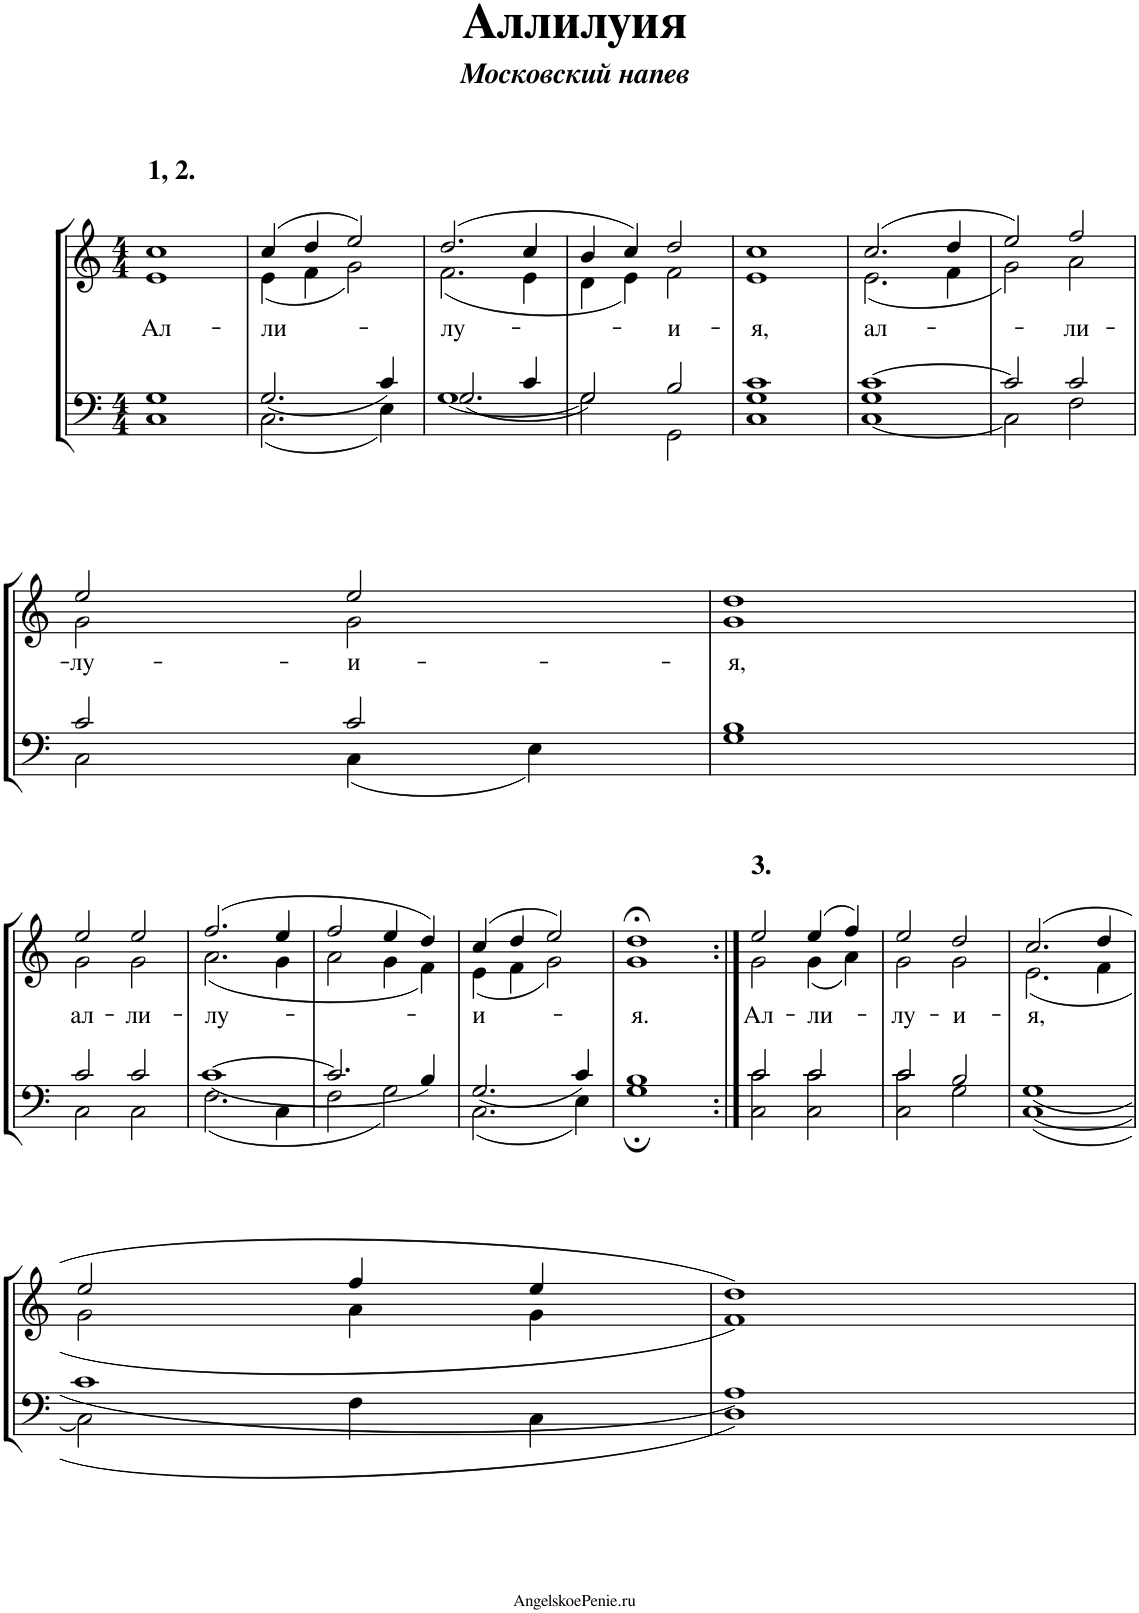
**kern	**kern	**text
*part1	*part1	*part1
*staff2	*staff1	*staff1
*I"Piano	*	*
*I'Pno.	*	*
*clefF4	*clefG2	*
*k[]	*k[]	*
*M4/4	*M4/4	*
=1	=1	=1
*^	*^	*
*	*^	*	*	*
!	!	!	!LO:TX:a:B:t=1, 2.	!	!
!	!	!	!	!	!LO:LY:b
1ryy	1G	1C	1cc	1e	Ал-
=2	=2	=2	=2	=2	=2
!	!	!	!	!	!LO:LY:b
1ryy	2.G/	2.C\	(4cc/	(4e\	-ли-
.	.	.	4dd/	4f\	.
.	.	.	2ee/)	2g\)	.
.	4c/	4E\	.	.	.
=3	=3	=3	=3	=3	=3
!	!	!	!	!	!LO:LY:b
1ryy	2.G/	[1G	(2.dd/	(2.f\	-лу-
.	4c/	.	4cc/	4e\	.
=4	=4	=4	=4	=4	=4
1ryy	2G/	2G\]	4b/	4d\	.
.	.	.	4cc/)	4e\)	.
!	!	!	!	!	!LO:LY:b
.	2B/	2GG\	2dd/	2f\	-и-
=5	=5	=5	=5	=5	=5
!	!	!	!	!	!LO:LY:b
1ryy	1c	1C 1G	1cc	1e	-я,
=6	=6	=6	=6	=6	=6
*	*	*^	*	*	*
!	!	!	!	!	!	!LO:LY:b
1ryy	1G	[1c	[1C	(2.cc/	(2.e\	ал-
.	.	.	.	4dd/	4f\	.
*	*	*v	*v	*	*	*
=7	=7	=7	=7	=7	=7
1ryy	2c/]	2C\]	2ee/)	2g\)	.
!	!	!	!	!	!LO:LY:b
.	2c/	2F\	2ff/	2a\	-ли-
!!LO:LB:g=z	!!
=8	=8	=8	=8	=8	=8
!	!	!	!	!	!LO:LY:b
1ryy	2c/	2C\	2ee/	2g\	-лу-
!	!	!	!	!	!LO:LY:b
.	2c/	4C\	2ee/	2g\	-и-
.	.	4E\	.	.	.
=9	=9	=9	=9	=9	=9
!	!	!	!	!	!LO:LY:b
1ryy	1B	1G	1dd	1g	-я,
!!LO:LB:g=z	!!
=10	=10	=10	=10	=10	=10
!	!	!	!	!	!LO:LY:b
1ryy	2c/	2C\	2ee/	2g\	ал-
!	!	!	!	!	!LO:LY:b
.	2c/	2C\	2ee/	2g\	-ли-
=11	=11	=11	=11	=11	=11
!	!	!	!	!	!LO:LY:b
1ryy	[1c	2.F\	(2.ff/	(2.a\	-лу-
.	.	4C\	4ee/	4g\	.
=12	=12	=12	=12	=12	=12
1ryy	2.c/]	2F\	2ff/	2a\	.
.	.	2G\	4ee/	4g\	.
.	4B/	.	4dd/)	4f\)	.
=13	=13	=13	=13	=13	=13
!	!	!	!	!	!LO:LY:b
1ryy	2.G/	2.C\	(4cc/	(4e\	-и-
.	.	.	4dd/	4f\	.
.	.	.	2ee/)	2g\)	.
.	4c/	4E\	.	.	.
=14	=14	=14	=14	=14	=14
!	!	!	!	!	!LO:LY:b
1ryy	1B	1G;	1dd;<	1g	-я.
=15:|!	=15:|!	=15:|!	=15:|!	=15:|!	=15:|!
!	!	!	!LO:TX:a:B:t=3.	!	!
!	!	!	!	!	!LO:LY:b
1ryy	2c/	2C\ 2c\	2ee/	2g\	Ал-
!	!	!	!	!	!LO:LY:b
.	2c/	2C\ 2c\	(4ee/	(4g\	-ли-
.	.	.	4ff/)	4a\)	.
=16	=16	=16	=16	=16	=16
!	!	!	!	!	!LO:LY:b
1ryy	2c/	2C\ 2c\	2ee/	2g\	-лу-
!	!	!	!	!	!LO:LY:b
.	2B/	2G\	2dd/	2g\	-и-
=17	=17	=17	=17	=17	=17
!	!	!	!	!	!LO:LY:b
1ryy	1G	[1C	(2.cc/	(2.e\	-я,
.	.	.	4dd/	4f\	.
!!LO:LB:g=z	!!
=18	=18	=18	=18	=18	=18
1ryy	1c	2C\]	2ee/	2g\	.
.	.	4F\	4ff/	4a\	.
.	.	4C\	4ee/	4g\	.
=19	=19	=19	=19	=19	=19
1ryy	1A	1D	1dd)	1f)	.
*v	*v	*v	*	*	*
*	*v	*v	*
=	=	=
*-	*-	*-
